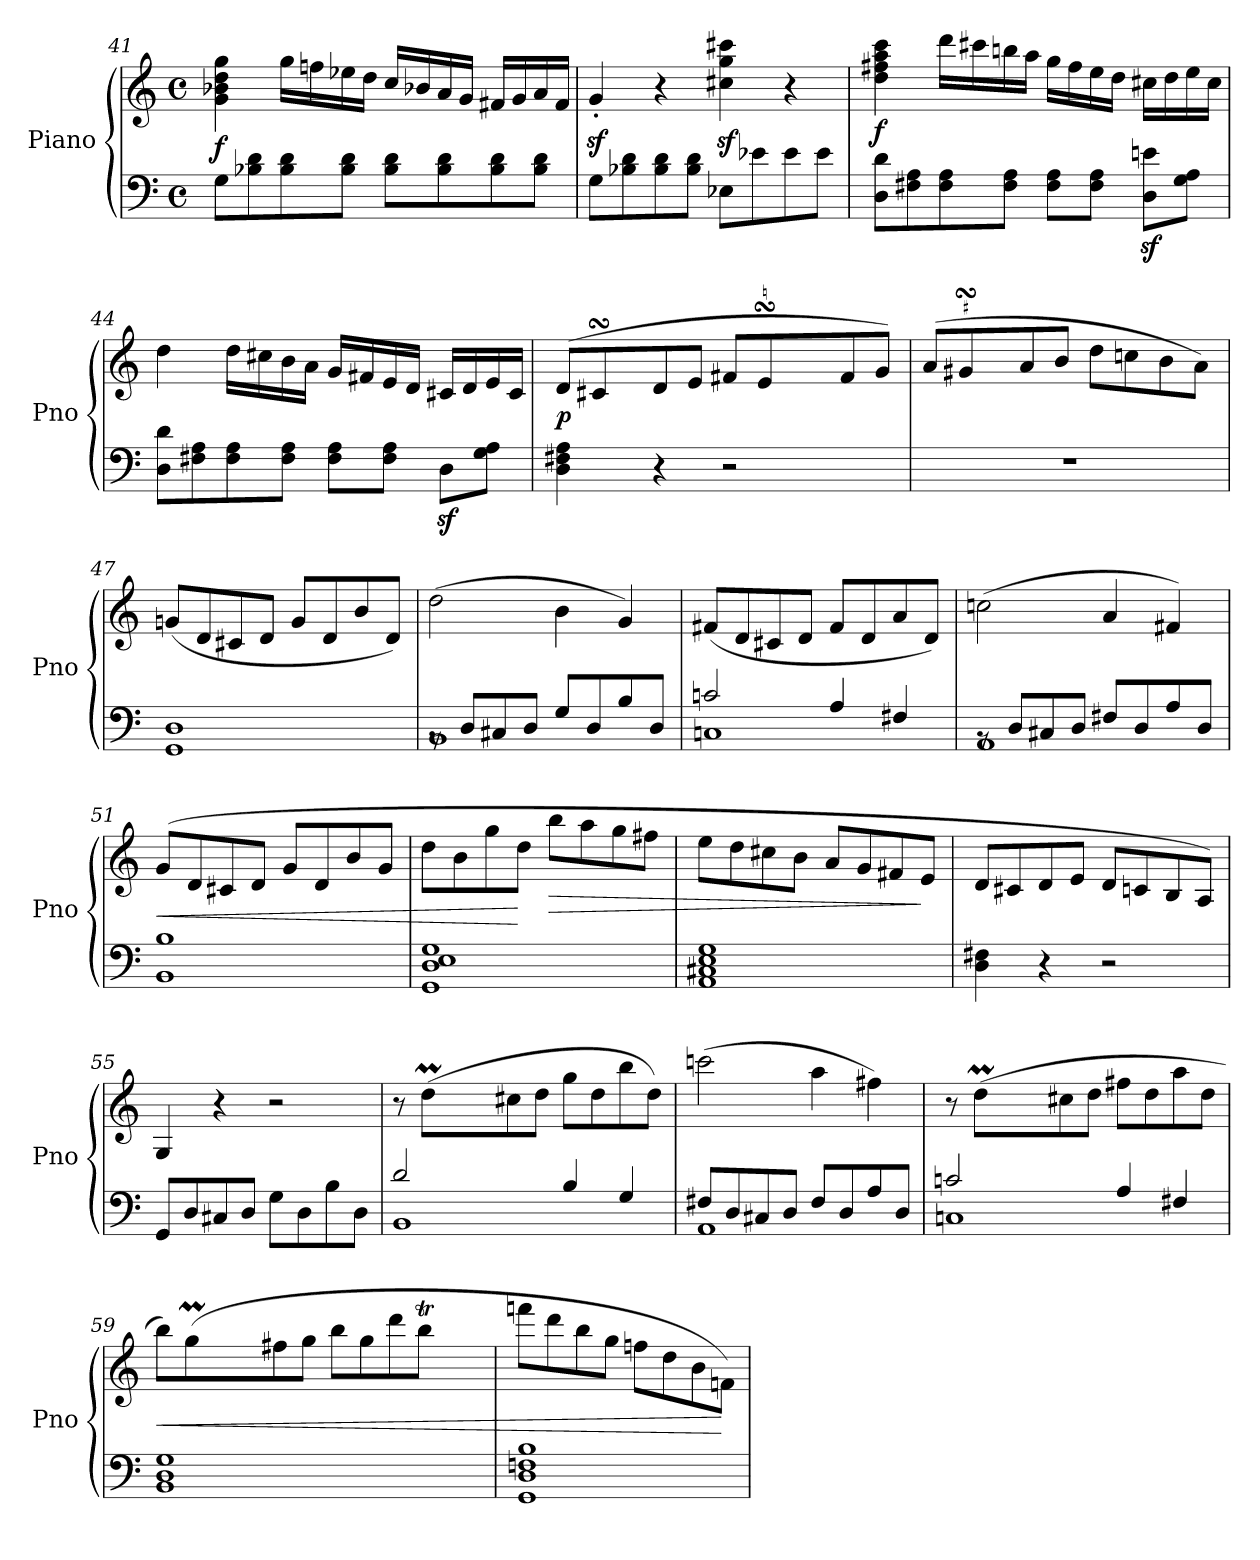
**kern	**kern	**dynam
*part1	*part1	*part1
*staff2	*staff1	*staff1/2
*I"Piano	*	*
*I'Pno	*	*
!!LO:LB:g=z
*clefF4	*clefG2	*
*k[]	*k[]	*
*M4/4	*M4/4	*
*met(c)	*met(c)	*
=41	=41	=41
!	!	!LO:DY:b
8G\L	4g\ 4b-X\ 4dd\ 4gg\	f
8B-X\ 8d\	.	.
8B-\ 8d\	16gg\LL	.
.	16ffn\	.
8B-\ 8d\J	16ee-X\	.
.	16dd\JJ	.
8B-\ 8d\L	16cc/LL	.
.	16b-X/	.
8B-\ 8d\	16a/	.
.	16g/JJ	.
8B-\ 8d\	16f#X/LL	.
.	16g/	.
8B-\ 8d\J	16a/	.
.	16f#/JJ	.
=42	=42	=42
8G\L	4gz<'/	.
8B-X\ 8d\	.	.
8B-\ 8d\	4r	.
8B-\ 8d\J	.	.
8E-X\L	4cc#X\z< 4gg\z< 4ccc#X\z<	.
8e-X\	.	.
8e-\	4r	.
8e-\J	.	.
=43	=43	=43
!	!	!LO:DY:b
8D\ 8d\L	4dd\ 4ff#X\ 4aa\ 4ccc\	f
8F#X\ 8A\	.	.
8F#\ 8A\	16ddd\LL	.
.	16ccc#X\	.
8F#\ 8A\J	16bbn\	.
.	16aa\JJ	.
8F#\ 8A\L	16gg\LL	.
.	16ff#\	.
8F#\ 8A\J	16ee\	.
.	16dd\JJ	.
8D\z< 8en\z<L	16cc#X\LL	.
.	16dd\	.
8G\ 8A\J	16ee\	.
.	16cc#\JJ	.
!!LO:LB:g=z
=44	=44	=44
8D\ 8d\L	4dd\	.
8F#X\ 8A\	.	.
8F#\ 8A\	16dd\LL	.
.	16cc#X\	.
8F#\ 8A\J	16b\	.
.	16a\JJ	.
8F#\ 8A\L	16g/LL	.
.	16f#X/	.
8F#\ 8A\J	16e/	.
.	16d/JJ	.
8Dz<\L	16c#X/LL	.
.	16d/	.
8G\ 8A\J	16e/	.
.	16c#/JJ	.
=45	=45	=45
*	*^	*
!	!	!	!LO:DY:b
4D\ 4F#X\ 4A\	(8d/L	8dyy	p
*	*	*Xtuplet	*
.	8c#XsSsS/	24eyy	.
.	.	24dyy	.
.	.	24c#yy	.
4r	8d/	8dyy	.
.	8e/J	8eyy	.
2r	8f#X/L	8f#yy	.
.	8esSsS/	24gyy	.
.	.	24f#yy	.
.	.	24eyy	.
.	8f#/	8fnyy	.
.	8g/J)	8gyy	.
=46	=46	=46	=46
1r	(8a/L	8ayy	.
.	8g#XsSsS/	24byy	.
.	.	24ayy	.
.	.	24g#yy	.
.	8a/	8ayy	.
.	8b/J	8byy	.
.	8dd\L	2ryy	.
.	8ccn\	.	.
.	8b\	.	.
.	8a\J)	.	.
*	*v	*v	*
!!LO:LB:g=z
=47	=47	=47
!	!	!LO:DY:b
1GG 1D	(8gn/L	other-dynamics
.	8d/	.
.	8c#X/	.
.	8d/J	.
.	8g/L	.
.	8d/	.
.	8b/	.
.	8d/J)	.
!!LO:LB:g=z
=48	=48	=48
*^	*	*
8rBB	1BB	(2dd\	.
8D/L	.	.	.
8C#X/	.	.	.
8D/J	.	.	.
8G/L	.	4b\	.
8D/	.	.	.
8B/	.	4g/)	.
8D/J	.	.	.
=49	=49	=49	=49
2cn/	1Cn	(8f#X/L	.
.	.	8d/	.
.	.	8c#X/	.
.	.	8d/J	.
4A/	.	8f#/L	.
.	.	8d/	.
4F#X/	.	8a/	.
.	.	8d/J)	.
=50	=50	=50	=50
8rBB	1AA	(2ccn\	.
8D/L	.	.	.
8C#X/	.	.	.
8D/J	.	.	.
8F#X/L	.	4a/	.
8D/	.	.	.
8A/	.	4f#X/)	.
8D/J	.	.	.
*v	*v	*	*
=51	=51	=51
!	!	!LO:HP:b
1BB 1B	(>8g/L	<
.	8d/	.
.	8c#X/	.
.	8d/J	.
.	8g/L	.
.	8d/	.
.	8b/	.
.	8g/J	.
!!LO:LB:g=z
=52	=52	=52
1GG 1D 1E 1G	8dd\L	.
.	8b\	.
.	8gg\	.
.	8dd\J	[
!	!	!LO:HP:b
.	8bb\L	>
.	8aa\	.
.	8gg\	.
.	8ff#X\J	.
=53	=53	=53
1AA 1C#X 1E 1G	8ee\L	.
.	8dd\	.
.	8cc#X\	.
.	8b\J	.
.	8a/L	.
.	8g/	.
.	8f#X/	.
.	8e/J	]
=54	=54	=54
4D\ 4F#X\	8d/L	.
.	8c#X/	.
4r	8d/	.
.	8e/J	.
2r	8d/L	.
.	8cn/	.
.	8B/	.
.	8A/J)	.
=55	=55	=55
8GG/L	4G/	.
8D/	.	.
8C#X/	4r	.
8D/J	.	.
8G\L	2r	.
8D\	.	.
8B\	.	.
8D\J	.	.
!!LO:PB:g=z
=56	=56	=56
*^	*^	*
2d/	1BB	8r	8ryy	.
.	.	(>8ddM\L	32eeyy	.
.	.	.	32ddyy	.
.	.	.	32eeyy	.
.	.	.	32ddyy	.
.	.	8cc#X\	2.ryy	.
.	.	8dd\J	.	.
4B/	.	8gg\L	.	.
.	.	8dd\	.	.
4G/	.	8bb\	.	.
.	.	8dd\J)	.	.
*	*	*v	*v	*
=57	=57	=57	=57
8F#X/L	1AA	(2cccn\	.
8D/	.	.	.
8C#X/	.	.	.
8D/J	.	.	.
8F#/L	.	4aa\	.
8D/	.	.	.
8A/	.	4ff#X\)	.
8D/J	.	.	.
=58	=58	=58	=58
*	*	*^	*
2cn/	1Cn	8r	8ryy	.
.	.	(>8ddM\L	32eeyy	.
.	.	.	32ddyy	.
.	.	.	32eeyy	.
.	.	.	32ddyy	.
.	.	8cc#X\	2.ryy	.
.	.	8dd\J	.	.
4A/	.	8ff#X\L	.	.
.	.	8dd\	.	.
4F#X/	.	8aa\	.	.
.	.	8dd\J	.	.
*v	*v	*	*	*
=59	=59	=59	=59
!	!	!	!LO:HP:b
1BB 1D 1G	8bb\L)	8ryy	<
.	(>8ggM\	32aayy	.
.	.	32ggyy	.
.	.	32aayy	.
.	.	32ggyy	.
.	8ff#X\	8ryy	.
*	*v	*v	*
.	8gg\J	.
.	8bb\L	.
.	8gg\	.
.	8ddd\	.
*	*^	*
.	8bbt\J	32cccyy	.
.	.	32bbyy	.
.	.	32cccyy	.
.	.	32bbyy	.
*	*v	*v	*
!!LO:LB:g=z
=60	=60	=60
1GG 1D 1Fn 1B	8fffn\L	.
.	8ddd\	.
.	8bb\	.
.	8gg\J	.
.	8ffn\L	.
.	8dd\	.
.	8b\	.
.	8fn\J)	[
=	=	=
*-	*-	*-
